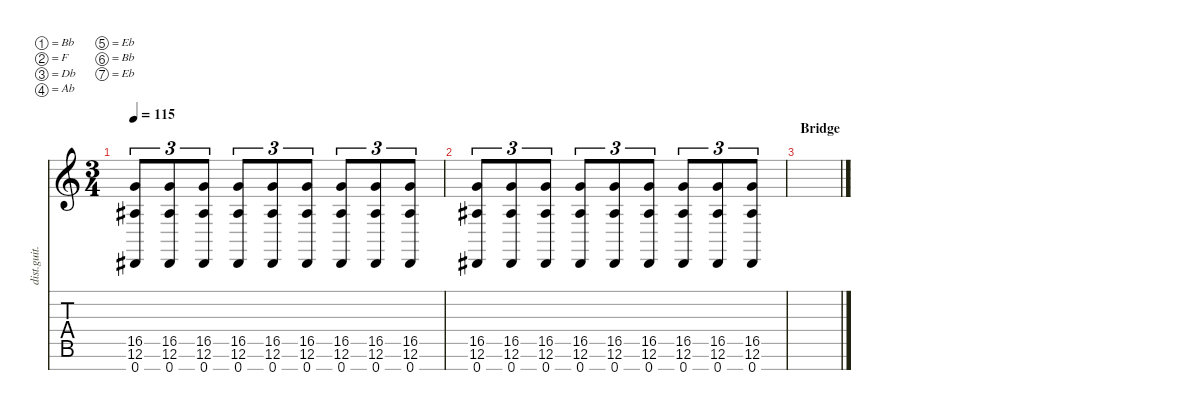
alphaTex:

\defaultSystemsLayout 4
\hideDynamics
\bracketExtendMode nobrackets
\track ("Guitar 2" "dist.guit.") {instrument distortionguitar}
\staff {score tabs}
\tuning (Bb3 F3 Db3 Ab2 Eb2 Bb1 Eb1)
\ts (3 4)
\tempo 115
\clef g2
\ks c
(0.7{acc #} 12.6{acc #} 16.5).8{tu (3 2) dy f} (0.7{acc #} 12.6{acc #} 16.5).8{tu (3 2)} (0.7{acc #} 12.6{acc #} 16.5).8{tu (3 2)} (0.7{acc #} 12.6{acc #} 16.5).8{tu (3 2)} (0.7{acc #} 12.6{acc #} 16.5).8{tu (3 2)} (0.7{acc #} 12.6{acc #} 16.5).8{tu (3 2)} (0.7{acc #} 12.6{acc #} 16.5).8{tu (3 2)} (0.7{acc #} 12.6{acc #} 16.5).8{tu (3 2)} (0.7{acc #} 12.6{acc #} 16.5).8{tu (3 2)} |
(0.7{acc #} 12.6{acc #} 16.5).8{tu (3 2)} (0.7{acc #} 12.6{acc #} 16.5).8{tu (3 2)} (0.7{acc #} 12.6{acc #} 16.5).8{tu (3 2)} (0.7{acc #} 12.6{acc #} 16.5).8{tu (3 2)} (0.7{acc #} 12.6{acc #} 16.5).8{tu (3 2)} (0.7{acc #} 12.6{acc #} 16.5).8{tu (3 2)} (0.7{acc #} 12.6{acc #} 16.5).8{tu (3 2)} (0.7{acc #} 12.6{acc #} 16.5).8{tu (3 2)} (0.7{acc #} 12.6{acc #} 16.5).8{tu (3 2)} |
\section ("" "Bridge")
